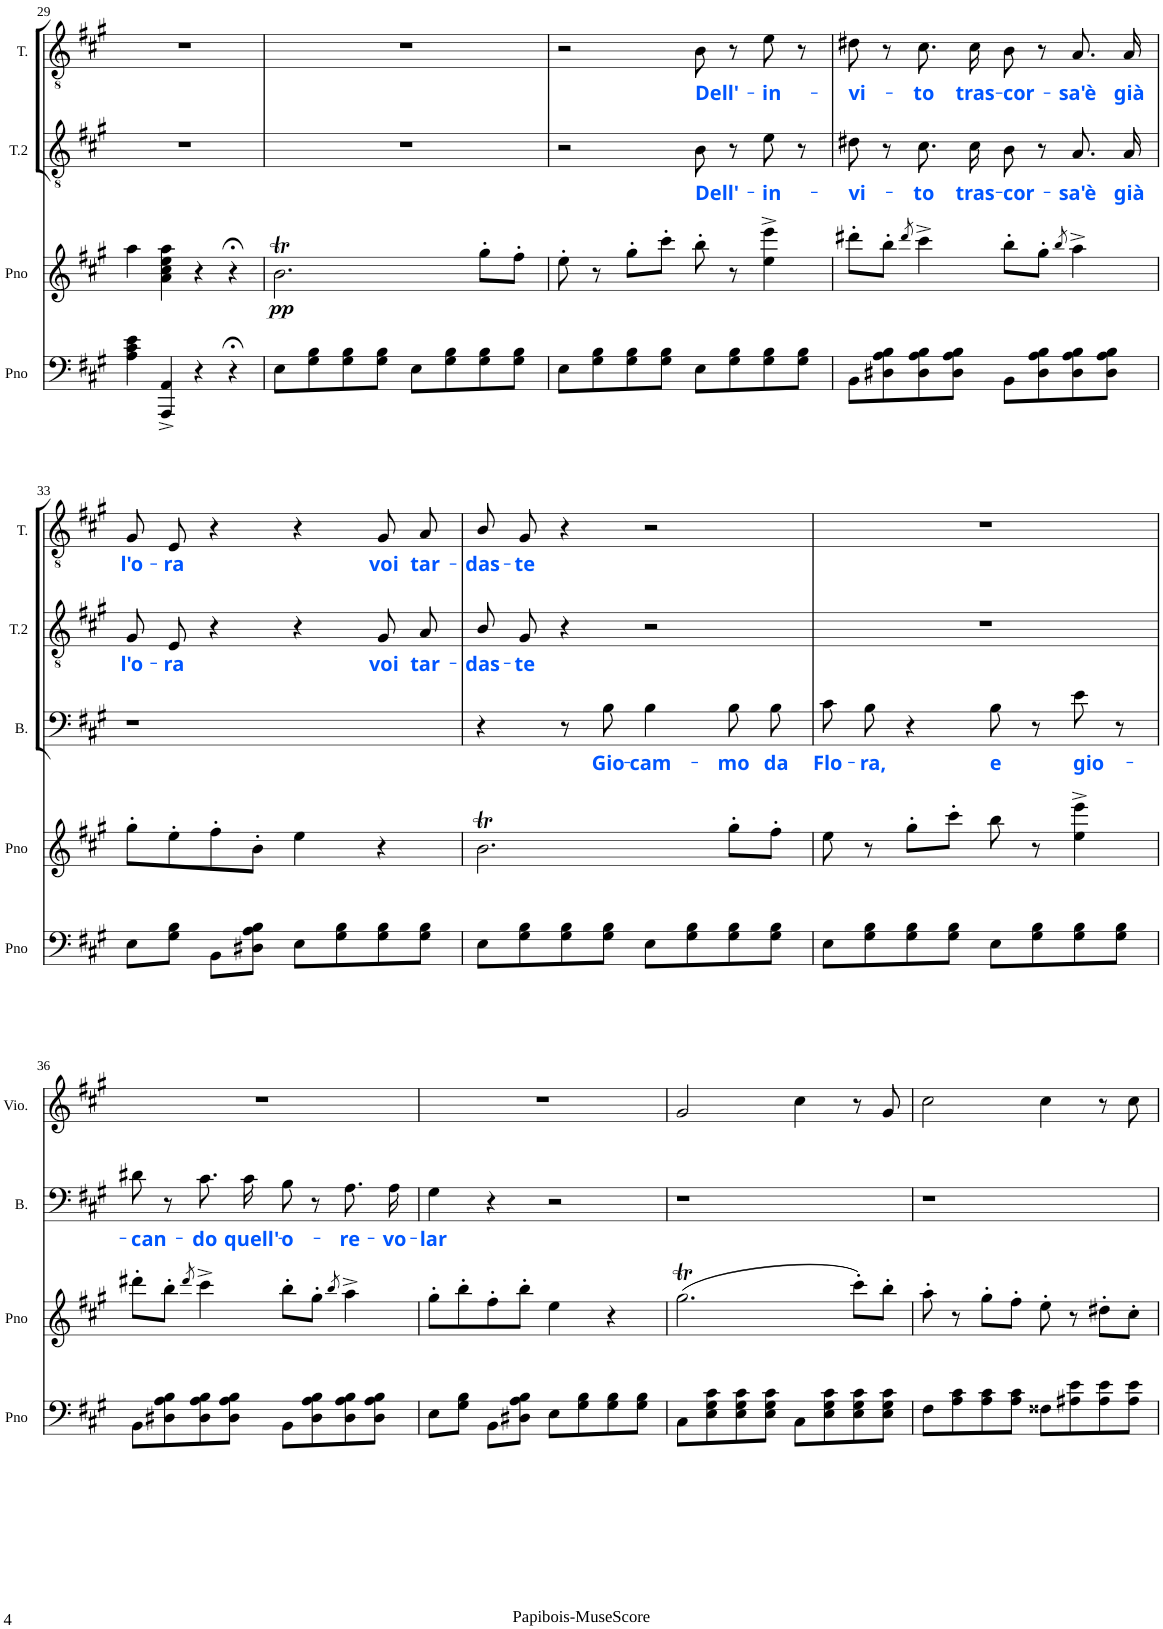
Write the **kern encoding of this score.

**kern	**kern	**dynam	**kern	**text	**kern	**text	**kern	**text	**kern
*part6	*part5	*part5	*part4	*part4	*part3	*part3	*part2	*part2	*part1
*staff6	*staff5	*staff5	*staff4	*staff4	*staff3	*staff3	*staff2	*staff2	*staff1
*I"Piano	*I"Piano	*	*I"Bass	*	*I"T.2	*	*I"T.1	*	*I"Violetta
*I'Pno	*I'Pno	*	*I'B.	*	*I'T.2	*	*I'T.	*	*I'Vio.
!!LO:PB:g=z
*clefF4	*clefG2	*	*clefF4	*	*clefGv2	*	*clefGv2	*	*clefG2
*k[f#c#g#]	*k[f#c#g#]	*	*k[f#c#g#]	*	*k[f#c#g#]	*	*k[f#c#g#]	*	*k[f#c#g#]
*A:	*A:	*	*A:	*	*A:	*	*A:	*	*A:
*M4/4	*M4/4	*	*M4/4	*	*M4/4	*	*M4/4	*	*M4/4
*met(c)	*met(c)	*	*met(c)	*	*met(c)	*	*met(c)	*	*met(c)
=29	=29	=29	=29	=29	=29	=29	=29	=29	=29
4A\ 4c#\ 4e\	4aa\	.	1r	.	1r	.	1r	.	1r
4AAA/^ 4AA/^	4a\ 4cc#\ 4ee\ 4aa\	.	.	.	.	.	.	.	.
4r	4r	.	.	.	.	.	.	.	.
4r;<	4r;<	.	.	.	.	.	.	.	.
=30	=30	=30	=30	=30	=30	=30	=30	=30	=30
!	!	!LO:DY:b	!	!	!	!	!	!	!
8E\L	2.bT\	pp	1r	.	1r	.	1r	.	1r
8G#\ 8B\	.	.	.	.	.	.	.	.	.
8G#\ 8B\	.	.	.	.	.	.	.	.	.
8G#\ 8B\J	.	.	.	.	.	.	.	.	.
8E\L	.	.	.	.	.	.	.	.	.
8G#\ 8B\	.	.	.	.	.	.	.	.	.
8G#\ 8B\	8gg#'\L	.	.	.	.	.	.	.	.
8G#\ 8B\J	8ff#'\J	.	.	.	.	.	.	.	.
=31	=31	=31	=31	=31	=31	=31	=31	=31	=31
8E\L	8ee'\	.	1r	.	2r	.	2r	.	1r
8G#\ 8B\	8r	.	.	.	.	.	.	.	.
8G#\ 8B\	8gg#'\L	.	.	.	.	.	.	.	.
8G#\ 8B\J	8ccc#'\J	.	.	.	.	.	.	.	.
!	!	!	!	!	!	!LO:LY:b:color=#0055FF	!	!LO:LY:b:color=#0055FF	!
8E\L	8bb'\	.	.	.	8B\	Dell'-	8B\	Dell'-	.
8G#\ 8B\	8r	.	.	.	8r	.	8r	.	.
!	!	!	!	!	!	!LO:LY:b:color=#0055FF	!	!LO:LY:b:color=#0055FF	!
8G#\ 8B\	4ee\^ 4eee\^	.	.	.	8e\	-in-	8e\	-in-	.
8G#\ 8B\J	.	.	.	.	8r	.	8r	.	.
=32	=32	=32	=32	=32	=32	=32	=32	=32	=32
!	!	!	!	!	!	!LO:LY:b:color=#0055FF	!	!LO:LY:b:color=#0055FF	!
8BB\L	8ddd#X'\L	.	1r	.	8d#X\	-vi-	8d#X\	-vi-	1r
8D#X\ 8A\ 8B\	8bb'\J	.	.	.	8r	.	8r	.	.
.	8qddd#/	.	.	.	.	.	.	.	.
!	!	!	!	!	!	!LO:LY:b:color=#0055FF	!	!LO:LY:b:color=#0055FF	!
8D#\ 8A\ 8B\	4ccc#^\	.	.	.	8.c#\L	-to	8.c#\L	-to	.
8D#\ 8A\ 8B\J	.	.	.	.	.	.	.	.	.
!	!	!	!	!	!	!LO:LY:b:color=#0055FF	!	!LO:LY:b:color=#0055FF	!
.	.	.	.	.	16c#\Jk	tras-	16c#\Jk	tras-	.
!	!	!	!	!	!	!LO:LY:b:color=#0055FF	!	!LO:LY:b:color=#0055FF	!
8BB\L	8bb'\L	.	.	.	8B\	-cor-	8B\	-cor-	.
8D#\ 8A\ 8B\	8gg#'\J	.	.	.	8r	.	8r	.	.
.	8qbb/	.	.	.	.	.	.	.	.
!	!	!	!	!	!	!LO:LY:b:color=#0055FF	!	!LO:LY:b:color=#0055FF	!
8D#\ 8A\ 8B\	4aa^\	.	.	.	8.A/L	-sa'è	8.A/L	-sa'è	.
8D#\ 8A\ 8B\J	.	.	.	.	.	.	.	.	.
!	!	!	!	!	!	!LO:LY:b:color=#0055FF	!	!LO:LY:b:color=#0055FF	!
.	.	.	.	.	16A/Jk	già	16A/Jk	già	.
!!LO:LB:g=z
=33	=33	=33	=33	=33	=33	=33	=33	=33	=33
!	!	!	!	!	!	!LO:LY:b:color=#0055FF	!	!LO:LY:b:color=#0055FF	!
8E\L	8gg#'\L	.	1r	.	8G#/L	l'o-	8G#/L	l'o-	1r
!	!	!	!	!	!	!LO:LY:b:color=#0055FF	!	!LO:LY:b:color=#0055FF	!
8G#\ 8B\J	8ee'\	.	.	.	8E/J	-ra	8E/J	-ra	.
8BB\L	8ff#'\	.	.	.	4r	.	4r	.	.
8D#X\ 8A\ 8B\J	8b'\J	.	.	.	.	.	.	.	.
8E\L	4ee\	.	.	.	4r	.	4r	.	.
8G#\ 8B\	.	.	.	.	.	.	.	.	.
!	!	!	!	!	!	!LO:LY:b:color=#0055FF	!	!LO:LY:b:color=#0055FF	!
8G#\ 8B\	4r	.	.	.	8G#/L	voi	8G#/L	voi	.
!	!	!	!	!	!	!LO:LY:b:color=#0055FF	!	!LO:LY:b:color=#0055FF	!
8G#\ 8B\J	.	.	.	.	8A/J	tar-	8A/J	tar-	.
=34	=34	=34	=34	=34	=34	=34	=34	=34	=34
!	!	!	!	!	!	!LO:LY:b:color=#0055FF	!	!LO:LY:b:color=#0055FF	!
8E\L	2.bT\	.	4r	.	8B/L	-das-	8B/L	-das-	1r
!	!	!	!	!	!	!LO:LY:b:color=#0055FF	!	!LO:LY:b:color=#0055FF	!
8G#\ 8B\	.	.	.	.	8G#/J	-te	8G#/J	-te	.
8G#\ 8B\	.	.	8r	.	4r	.	4r	.	.
!	!	!	!	!LO:LY:b:color=#0055FF	!	!	!	!	!
8G#\ 8B\J	.	.	8B\	Gio-	.	.	.	.	.
!	!	!	!	!LO:LY:b:color=#0055FF	!	!	!	!	!
8E\L	.	.	4B\	-cam-	2r	.	2r	.	.
8G#\ 8B\	.	.	.	.	.	.	.	.	.
!	!	!	!	!LO:LY:b:color=#0055FF	!	!	!	!	!
8G#\ 8B\	8gg#'\L	.	8B\L	-mo	.	.	.	.	.
!	!	!	!	!LO:LY:b:color=#0055FF	!	!	!	!	!
8G#\ 8B\J	8ff#'\J	.	8B\J	da	.	.	.	.	.
=35	=35	=35	=35	=35	=35	=35	=35	=35	=35
!	!	!	!	!LO:LY:b:color=#0055FF	!	!	!	!	!
8E\L	8ee\	.	8c#\L	Flo-	1r	.	1r	.	1r
!	!	!	!	!LO:LY:b:color=#0055FF	!	!	!	!	!
8G#\ 8B\	8r	.	8B\J	-ra,	.	.	.	.	.
8G#\ 8B\	8gg#'\L	.	4r	.	.	.	.	.	.
8G#\ 8B\J	8ccc#'\J	.	.	.	.	.	.	.	.
!	!	!	!	!LO:LY:b:color=#0055FF	!	!	!	!	!
8E\L	8bb\	.	8B\	e	.	.	.	.	.
8G#\ 8B\	8r	.	8r	.	.	.	.	.	.
!	!	!	!	!LO:LY:b:color=#0055FF	!	!	!	!	!
8G#\ 8B\	4ee\^ 4eee\^	.	8e\	gio-	.	.	.	.	.
8G#\ 8B\J	.	.	8r	.	.	.	.	.	.
!!LO:LB:g=z
=36	=36	=36	=36	=36	=36	=36	=36	=36	=36
!	!	!	!	!LO:LY:b:color=#0055FF	!	!	!	!	!
8BB\L	8ddd#X'\L	.	8d#X\	-can-	1r	.	1r	.	1r
8D#X\ 8A\ 8B\	8bb'\J	.	8r	.	.	.	.	.	.
.	8qddd#/	.	.	.	.	.	.	.	.
!	!	!	!	!LO:LY:b:color=#0055FF	!	!	!	!	!
8D#\ 8A\ 8B\	4ccc#^\	.	8.c#\L	-do	.	.	.	.	.
8D#\ 8A\ 8B\J	.	.	.	.	.	.	.	.	.
!	!	!	!	!LO:LY:b:color=#0055FF	!	!	!	!	!
.	.	.	16c#\Jk	quell'-	.	.	.	.	.
!	!	!	!	!LO:LY:b:color=#0055FF	!	!	!	!	!
8BB\L	8bb'\L	.	8B\	-o-	.	.	.	.	.
8D#\ 8A\ 8B\	8gg#'\J	.	8r	.	.	.	.	.	.
.	8qbb/	.	.	.	.	.	.	.	.
!	!	!	!	!LO:LY:b:color=#0055FF	!	!	!	!	!
8D#\ 8A\ 8B\	4aa^\	.	8.A\L	-re-	.	.	.	.	.
8D#\ 8A\ 8B\J	.	.	.	.	.	.	.	.	.
!	!	!	!	!LO:LY:b:color=#0055FF	!	!	!	!	!
.	.	.	16A\Jk	-vo-	.	.	.	.	.
=37	=37	=37	=37	=37	=37	=37	=37	=37	=37
!	!	!	!	!LO:LY:b:color=#0055FF	!	!	!	!	!
8E\L	8gg#'\L	.	4G#\	-lar	1r	.	1r	.	1r
8G#\ 8B\J	8bb'\	.	.	.	.	.	.	.	.
8BB\L	8ff#'\	.	4r	.	.	.	.	.	.
8D#X\ 8A\ 8B\J	8bb'\J	.	.	.	.	.	.	.	.
8E\L	4ee\	.	2r	.	.	.	.	.	.
8G#\ 8B\	.	.	.	.	.	.	.	.	.
8G#\ 8B\	4r	.	.	.	.	.	.	.	.
8G#\ 8B\J	.	.	.	.	.	.	.	.	.
=38	=38	=38	=38	=38	=38	=38	=38	=38	=38
8C#\L	(2.gg#t\	.	1r	.	1r	.	1r	.	2g#/
8E\ 8G#\ 8c#\	.	.	.	.	.	.	.	.	.
8E\ 8G#\ 8c#\	.	.	.	.	.	.	.	.	.
8E\ 8G#\ 8c#\J	.	.	.	.	.	.	.	.	.
8C#\L	.	.	.	.	.	.	.	.	4cc#\
8E\ 8G#\ 8c#\	.	.	.	.	.	.	.	.	.
8E\ 8G#\ 8c#\	8ccc#'\L)	.	.	.	.	.	.	.	8r
8E\ 8G#\ 8c#\J	8bb'\J	.	.	.	.	.	.	.	8g#/
=39	=39	=39	=39	=39	=39	=39	=39	=39	=39
8F#\L	8aa'\	.	1r	.	1r	.	1r	.	2cc#\
8A\ 8c#\	8r	.	.	.	.	.	.	.	.
8A\ 8c#\	8gg#'\L	.	.	.	.	.	.	.	.
8A\ 8c#\J	8ff#'\J	.	.	.	.	.	.	.	.
8F##X\L	8ee'\	.	.	.	.	.	.	.	4cc#\
8A#X\ 8e\	8r	.	.	.	.	.	.	.	.
8A#\ 8e\	8dd#X'\L	.	.	.	.	.	.	.	8r
8A#\ 8e\J	8cc#'\J	.	.	.	.	.	.	.	8cc#\
=	=	=	=	=	=	=	=	=	=
*-	*-	*-	*-	*-	*-	*-	*-	*-	*-
